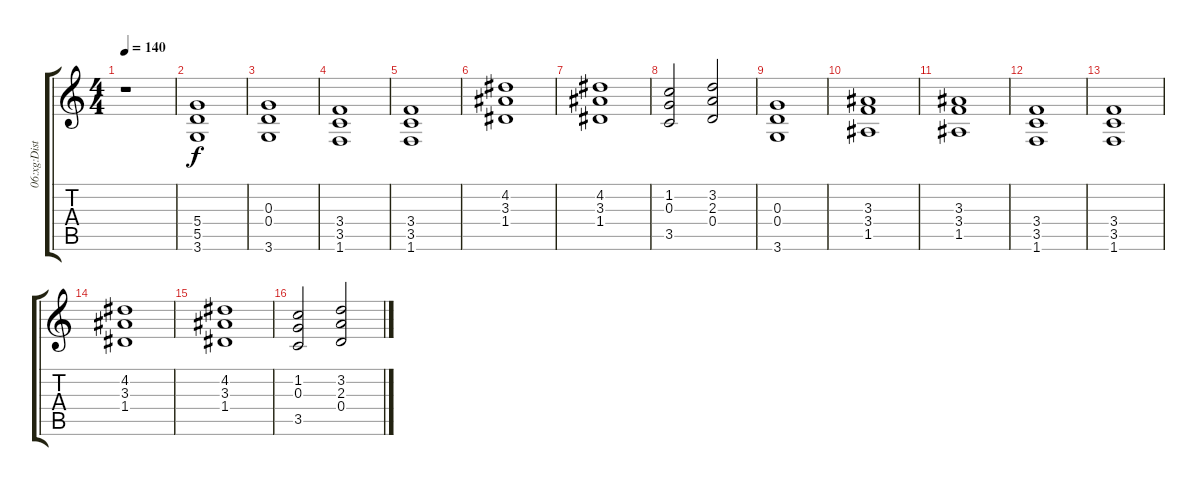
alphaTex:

\track ("06:xg:Distortion Guitar " "06:xg:Dist") {instrument distortionguitar}
\staff {score tabs}
\tuning (E4 B3 G3 D3 A2 E2) {hide}
\ts (4 4)
\tempo 140
\clef g2
\ks c
r.1{dy f} |
(5.4 5.5 3.6).1 |
(0.3 0.4 3.6).1 |
(3.4 3.5 1.6).1 |
(3.4 3.5 1.6).1 |
(4.2 3.3 1.4).1 |
(4.2 3.3 1.4).1 |
(1.2 0.3 3.5).2 (3.2 2.3 0.4).2 |
(0.3 0.4 3.6).1 |
(3.3 3.4 1.5).1 |
(3.3 3.4 1.5).1 |
(3.4 3.5 1.6).1 |
(3.4 3.5 1.6).1 |
(4.2 3.3 1.4).1 |
(4.2 3.3 1.4).1 |
(1.2 0.3 3.5).2 (3.2 2.3 0.4).2
